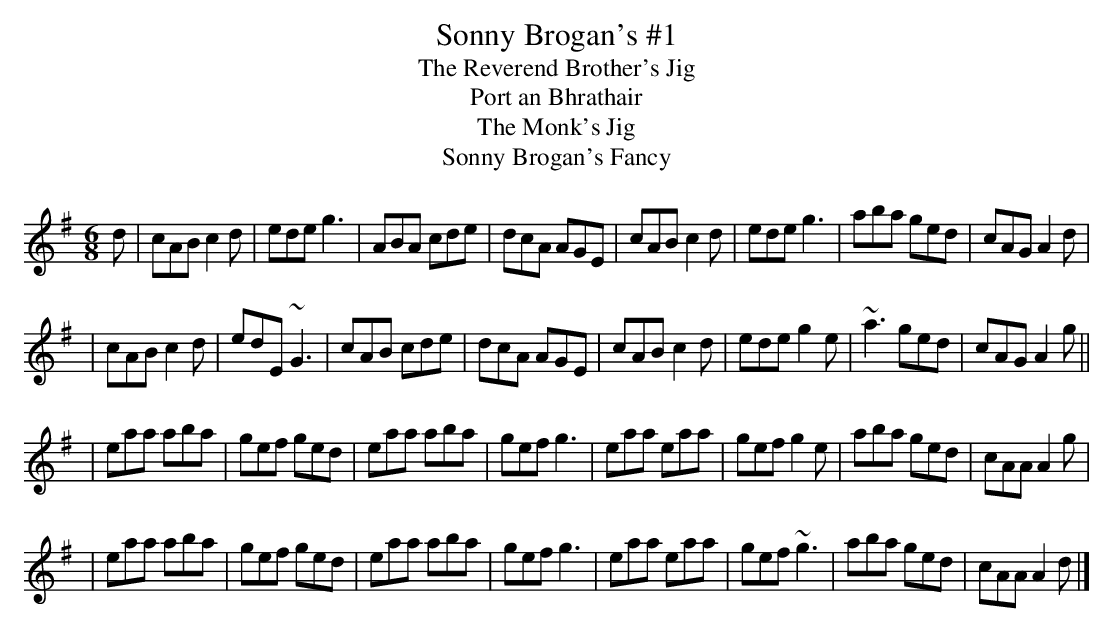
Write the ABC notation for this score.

X:1
T:Sonny Brogan's #1
T:Reverend Brother's Jig, The
T:Port an Bhrathair
T:Monk's Jig, The
T:Sonny Brogan's Fancy
M:6/8
K:Ador
d | cAB c2d | ede g3 | ABA cde | dcA AGE |\
cAB c2d | ede g3 | aba ged | cAG A2d |
|cAB c2d | edE ~G3 | cAB cde | dcA AGE |\
cAB c2d | ede g2e | ~a3 ged | cAG A2g ||
|eaa aba | gef ged | eaa aba | gef g3 |\
eaa eaa | gef g2e | aba ged | cAA A2g |
|eaa aba | gef ged | eaa aba | gef g3 |\
eaa eaa | gef ~g3 | aba ged | cAA A2d |]
